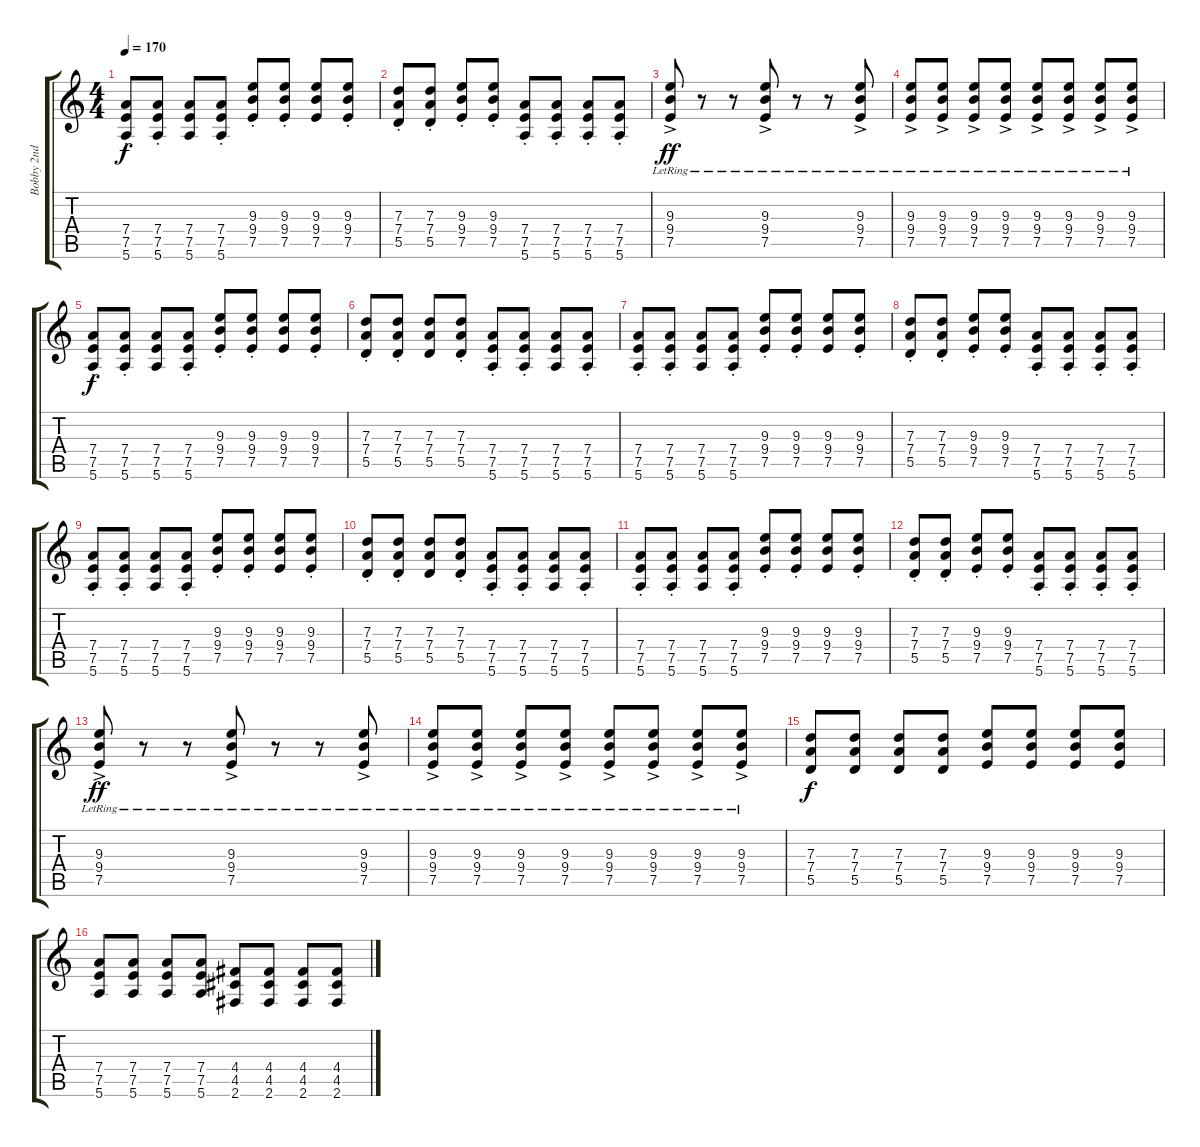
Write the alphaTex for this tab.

\track ("Bobby 2nd" "Bobby 2nd") {instrument distortionguitar}
\staff {score tabs}
\tuning (E4 B3 G3 D3 A2 E2) {hide}
\ts (4 4)
\tempo 170
\clef g2
\ks c
(7.4{st} 7.5{st} 5.6{st}).8{dy f} (7.4{st} 7.5{st} 5.6{st}).8 (7.4 7.5 5.6).8 (7.4{st} 7.5{st} 5.6{st}).8 (9.3{st} 9.4{st} 7.5{st}).8 (9.3{st} 9.4{st} 7.5{st}).8 (9.3 9.4 7.5).8 (9.3{st} 9.4{st} 7.5{st}).8 |
(7.3{st} 7.4{st} 5.5{st}).8 (7.3{st} 7.4{st} 5.5{st}).8 (9.3{st} 9.4{st} 7.5{st}).8 (9.3{st} 9.4{st} 7.5{st}).8 (7.4{st} 7.5{st} 5.6{st}).8 (7.4{st} 7.5{st} 5.6{st}).8 (7.4{st} 7.5{st} 5.6{st}).8 (7.4{st} 7.5{st} 5.6{st}).8 |
(9.3{ac lr} 9.4{ac lr} 7.5{ac lr}).8{dy ff} r.8 r.8 (9.3{ac lr} 9.4{ac lr} 7.5{ac lr}).8 r.8 r.8 (9.3{ac lr} 9.4{ac lr} 7.5{ac lr}).8 |
(9.3{ac lr} 9.4{ac lr} 7.5{ac lr}).8 (9.3{ac lr} 9.4{ac lr} 7.5{ac lr}).8 (9.3{ac lr} 9.4{ac lr} 7.5{ac lr}).8 (9.3{ac lr} 9.4{ac lr} 7.5{ac lr}).8 (9.3{ac lr} 9.4{ac lr} 7.5{ac lr}).8 (9.3{ac lr} 9.4{ac lr} 7.5{ac lr}).8 (9.3{ac lr} 9.4{ac lr} 7.5{ac lr}).8 (9.3{ac lr} 9.4{ac lr} 7.5{ac lr}).8 |
(7.4{st} 7.5{st} 5.6{st}).8{dy f} (7.4{st} 7.5{st} 5.6{st}).8 (7.4 7.5 5.6).8 (7.4{st} 7.5{st} 5.6{st}).8 (9.3{st} 9.4{st} 7.5{st}).8 (9.3{st} 9.4{st} 7.5{st}).8 (9.3 9.4 7.5).8 (9.3{st} 9.4{st} 7.5{st}).8 |
(7.3{st} 7.4{st} 5.5{st}).8 (7.3{st} 7.4{st} 5.5{st}).8 (7.3 7.4 5.5).8 (7.3{st} 7.4{st} 5.5{st}).8 (7.4{st} 7.5 5.6).8 (7.4{st} 7.5{st} 5.6).8 (7.4 7.5 5.6).8 (7.4{st} 7.5{st} 5.6).8 |
(7.4{st} 7.5{st} 5.6{st}).8 (7.4{st} 7.5{st} 5.6{st}).8 (7.4 7.5 5.6).8 (7.4{st} 7.5{st} 5.6{st}).8 (9.3{st} 9.4{st} 7.5{st}).8 (9.3{st} 9.4{st} 7.5{st}).8 (9.3 9.4 7.5).8 (9.3{st} 9.4{st} 7.5{st}).8 |
(7.3{st} 7.4{st} 5.5{st}).8 (7.3{st} 7.4{st} 5.5{st}).8 (9.3{st} 9.4{st} 7.5{st}).8 (9.3{st} 9.4{st} 7.5{st}).8 (7.4{st} 7.5{st} 5.6{st}).8 (7.4{st} 7.5{st} 5.6{st}).8 (7.4{st} 7.5{st} 5.6{st}).8 (7.4{st} 7.5{st} 5.6{st}).8 |
(7.4{st} 7.5{st} 5.6{st}).8 (7.4{st} 7.5{st} 5.6{st}).8 (7.4 7.5 5.6).8 (7.4{st} 7.5{st} 5.6{st}).8 (9.3{st} 9.4{st} 7.5{st}).8 (9.3{st} 9.4{st} 7.5{st}).8 (9.3 9.4 7.5).8 (9.3{st} 9.4{st} 7.5{st}).8 |
(7.3{st} 7.4{st} 5.5{st}).8 (7.3{st} 7.4{st} 5.5{st}).8 (7.3 7.4 5.5).8 (7.3{st} 7.4{st} 5.5{st}).8 (7.4{st} 7.5{st} 5.6).8 (7.4{st} 7.5{st} 5.6).8 (7.4 7.5 5.6).8 (7.4{st} 7.5{st} 5.6).8 |
(7.4{st} 7.5{st} 5.6{st}).8 (7.4{st} 7.5{st} 5.6{st}).8 (7.4 7.5 5.6).8 (7.4{st} 7.5{st} 5.6{st}).8 (9.3{st} 9.4{st} 7.5{st}).8 (9.3{st} 9.4{st} 7.5{st}).8 (9.3 9.4 7.5).8 (9.3{st} 9.4{st} 7.5{st}).8 |
(7.3{st} 7.4{st} 5.5{st}).8 (7.3{st} 7.4{st} 5.5{st}).8 (9.3{st} 9.4{st} 7.5{st}).8 (9.3{st} 9.4{st} 7.5{st}).8 (7.4{st} 7.5{st} 5.6{st}).8 (7.4{st} 7.5{st} 5.6{st}).8 (7.4{st} 7.5{st} 5.6{st}).8 (7.4{st} 7.5{st} 5.6{st}).8 |
(9.3{ac lr} 9.4{ac lr} 7.5{ac lr}).8{dy ff} r.8 r.8 (9.3{ac lr} 9.4{ac lr} 7.5{ac lr}).8 r.8 r.8 (9.3{ac lr} 9.4{ac lr} 7.5{ac lr}).8 |
(9.3{ac lr} 9.4{ac lr} 7.5{ac lr}).8 (9.3{ac lr} 9.4{ac lr} 7.5{ac lr}).8 (9.3{ac lr} 9.4{ac lr} 7.5{ac lr}).8 (9.3{ac lr} 9.4{ac lr} 7.5{ac lr}).8 (9.3{ac lr} 9.4{ac lr} 7.5{ac lr}).8 (9.3{ac lr} 9.4{ac lr} 7.5{ac lr}).8 (9.3{ac lr} 9.4{ac lr} 7.5{ac lr}).8 (9.3{ac lr} 9.4{ac lr} 7.5{ac lr}).8 |
(7.3 7.4 5.5).8{dy f} (7.3 7.4 5.5).8 (7.3 7.4 5.5).8 (7.3 7.4 5.5).8 (9.3 9.4 7.5).8 (9.3 9.4 7.5).8 (9.3 9.4 7.5).8 (9.3 9.4 7.5).8 |
(7.4 7.5 5.6).8 (7.4 7.5 5.6).8 (7.4 7.5 5.6).8 (7.4 7.5 5.6).8 (4.4 4.5 2.6).8 (4.4 4.5 2.6).8 (4.4 4.5 2.6).8 (4.4 4.5 2.6).8
